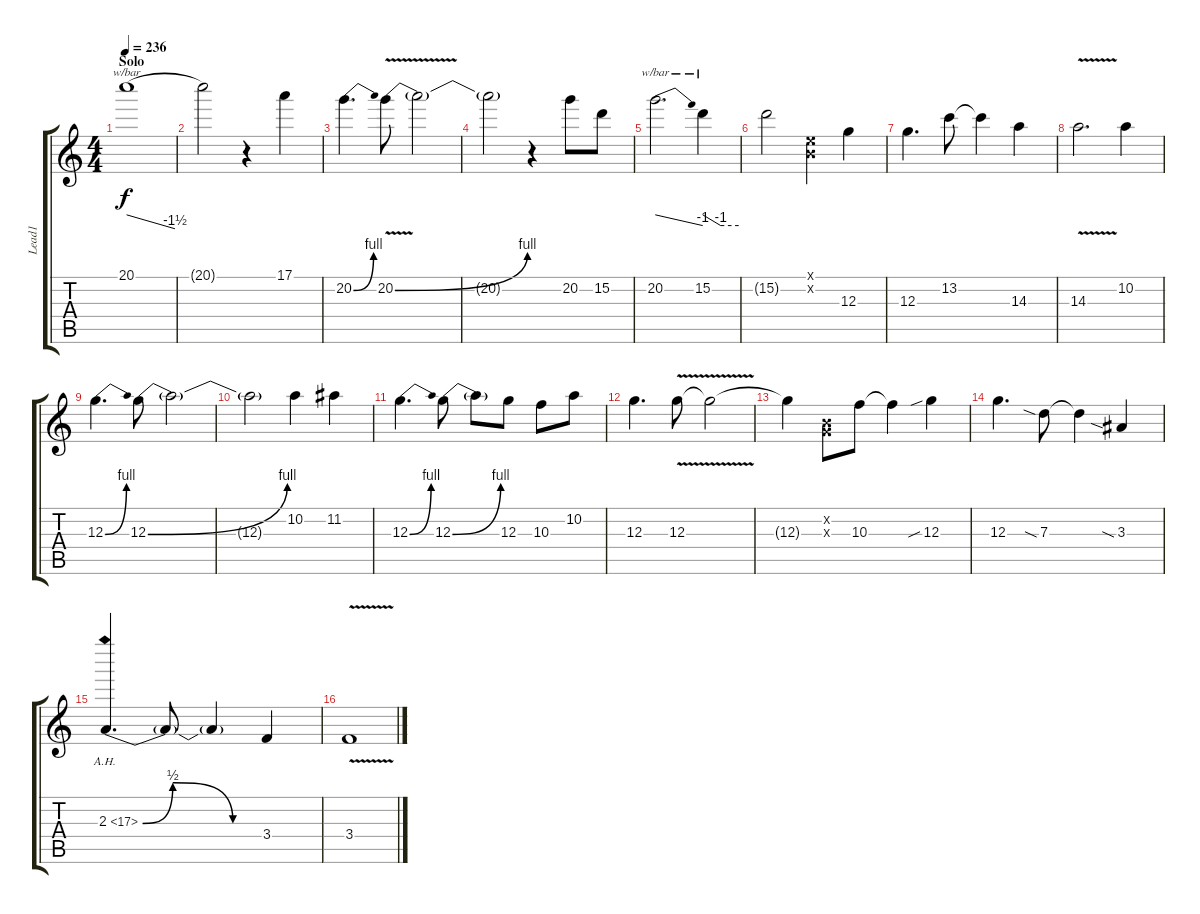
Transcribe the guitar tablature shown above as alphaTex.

\track ("Lead1" "Lead1") {instrument distortionguitar}
\staff {score tabs}
\tuning (E4 B3 G3 D3 A2 E2) {hide}
\ts (4 4)
\section ("" "Solo")
\tempo 236
\clef g2
\ks c
20.1.1{tbe (dive default 0 0 60 -6) dy f} |
20.1{t}.2 r.4 17.1.4 |
20.2{be (bend 0 0 60 4)}.4{d} 20.2{be (bend 0 0 60 4) v}.8 20.2{t}.2 |
20.2{t}.2 r.4 20.2.8 15.2.8 |
20.2.2{d tbe (dive default 0 0 60 -4)} 15.2.4{tbe (custom default 0 0 30 -4 60 -4)} |
15.2{t}.2 (0.1{x} 0.2{x}).4 12.3.4 |
12.3.4{d} 13.2.8 13.2{t}.4 14.3.4 |
14.3{v}.2{d} 10.2.4 |
12.3{be (bend 0 0 60 4)}.4{d} 12.3{be (bend 0 0 60 4)}.8 12.3{t}.2 |
12.3{t}.2 10.2.4 11.2.4 |
12.3{be (bend 0 0 60 4)}.4{d} 12.3{be (bend 0 0 60 4)}.8 12.3{t}.8 12.3.8 10.3.8 10.2.8 |
12.3.4{d} 12.3{v}.8 12.3{t}.2 |
12.3{t}.4 (0.2{x} 0.3{x}).8 10.3.8 10.3{t}.4 12.3{sib}.4 |
12.3.4{d} 7.3{sia}.8 7.3{t}.4 3.3{sia}.4 |
2.3{be (custom 0 0 15 2 45 0 60 0) ah 15}.4{d} 2.3{t}.8 2.3{t}.4 3.4.4 |
3.4{v}.1
